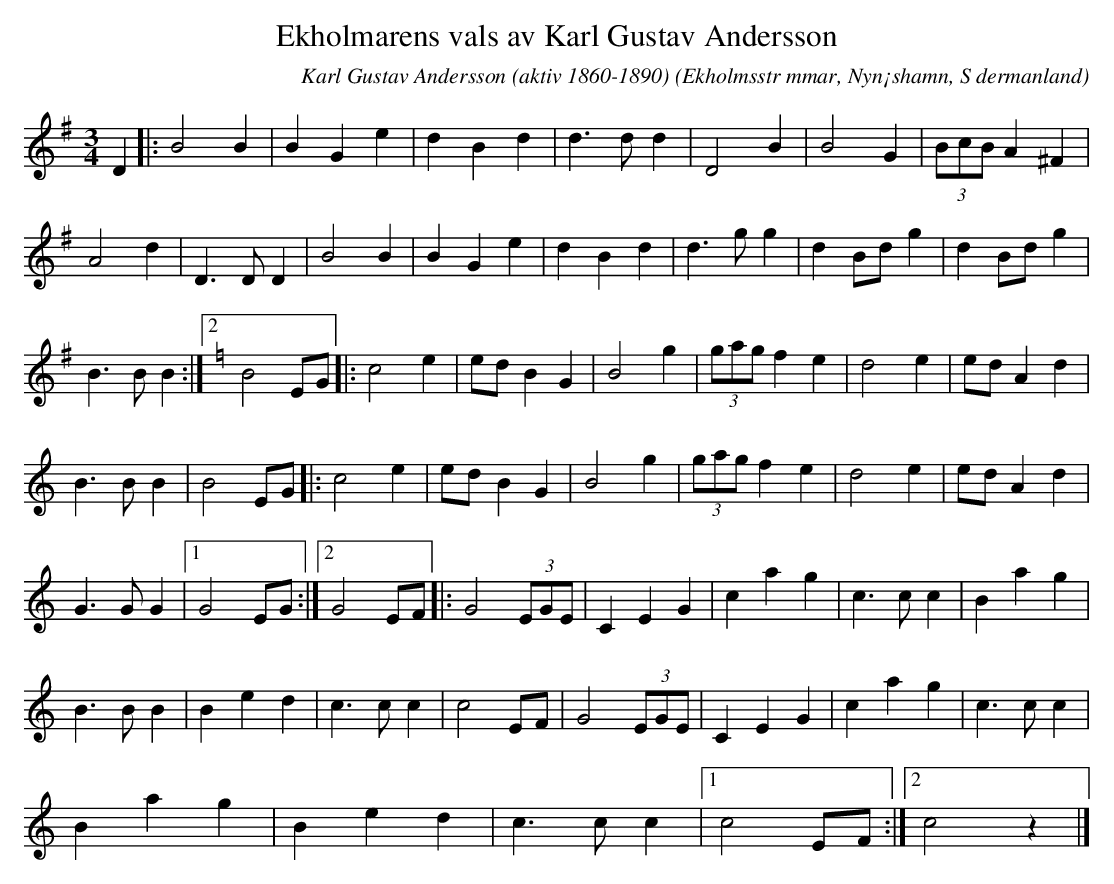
X:1
T:Ekholmarens vals av Karl Gustav Andersson
O:Ekholmsstr mmar, Nyn¡shamn, S dermanland
C:Karl Gustav Andersson (aktiv 1860-1890)
M:3/4
L:1/8
K:G
D2 |: B4  B2 | B2 G2 e2 | d2 B2 d2 | d3 d  d2 | D4    B2 | B4   G2 | (3BcB A2 ^F2 |
      A4  d2 | D3D   D2 | B4    B2 | B2 G2 e2 | d2 B2 d2 | d3 g g2 | d2  Bd    g2 | d2 Bd g2 |
   1 B3B B2 :|2 [K: C] B4  EG |: c4  e2 | ed B2 G2 | B4  g2 | (3gag f2 e2 | d4  e2 | ed A2 d2 |
    B3  B B2 | B4    EG |: c4  e2 | ed  B2 G2 | B4    g2 | (3gag f2 e2 | d4  e2 | ed A2 d2 |
    G3  G G2 |1 G4  EG :|2 G4  EF |: G4 (3EGE | C2 E2 G2 | c2 a2 g2 | c3  c c2 | B2 a2 g2 |
    B3  B B2 | B2 e2 d2 | c3 c c2 | c4     EF | G4 (3EGE | C2 E2 G2 | c2 a2 g2 | c3  c c2 |
    B2 a2 g2 | B2 e2 d2 | c3 c c2 |1 c4   EF :|2 c4   z2|]
